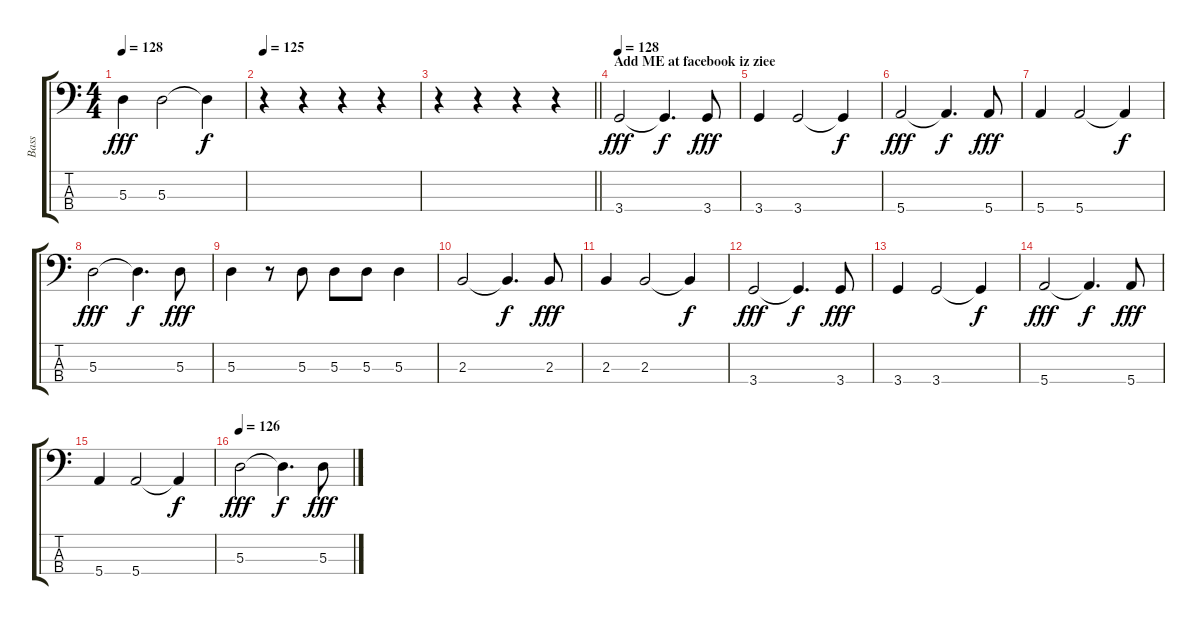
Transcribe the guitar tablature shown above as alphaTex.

\track ("Bass" "Bass") {instrument electricbasspick}
\staff {score tabs}
\tuning (G2 D2 A1 E1) {hide}
\ts (4 4)
\tempo 128
\clef f4
\ks c
5.3.4{dy fff} 5.3.2 5.3{t}.4{dy f} |
\tempo 125
r.4 r.4 r.4 r.4 |
\barLineRight lightlight
r.4 r.4 r.4 r.4 |
\section ("" "Add ME at facebook iz ziee")
\tempo 128
3.4.2{dy fff} 3.4{t}.4{d dy f} 3.4.8{dy fff} |
3.4.4 3.4.2 3.4{t}.4{dy f} |
5.4.2{dy fff} 5.4{t}.4{d dy f} 5.4.8{dy fff} |
5.4.4 5.4.2 5.4{t}.4{dy f} |
5.3.2{dy fff} 5.3{t}.4{d dy f} 5.3.8{dy fff} |
5.3.4 r.8 5.3.8 5.3.8 5.3.8 5.3.4 |
2.3.2 2.3{t}.4{d dy f} 2.3.8{dy fff} |
2.3.4 2.3.2 2.3{t}.4{dy f} |
3.4.2{dy fff} 3.4{t}.4{d dy f} 3.4.8{dy fff} |
3.4.4 3.4.2 3.4{t}.4{dy f} |
5.4.2{dy fff} 5.4{t}.4{d dy f} 5.4.8{dy fff} |
5.4.4 5.4.2 5.4{t}.4{dy f} |
\tempo 126
5.3.2{dy fff} 5.3{t}.4{d dy f} 5.3.8{dy fff}
